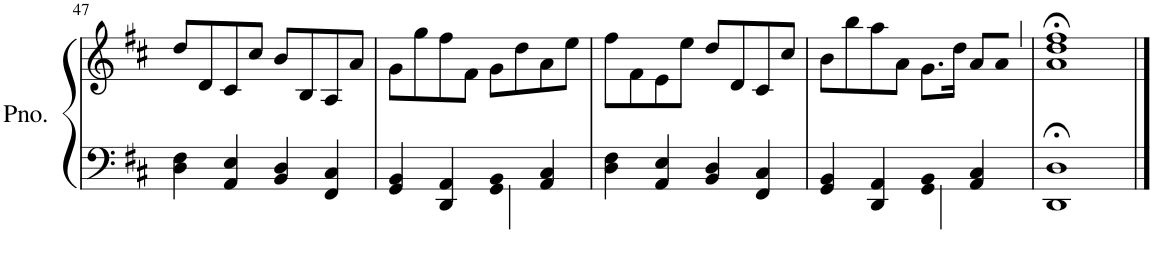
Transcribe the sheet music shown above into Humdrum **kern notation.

**kern	**kern
*part1	*part1
*staff2	*staff1
*I"Piano	*
*I'Pno.	*
!!LO:PB:g=z
*clefF4	*clefG2
*k[f#c#]	*k[f#c#]
*M4/4	*M4/4
=47	=47
4D\ 4F#\	8dd/L
.	8d/
4AA/ 4E/	8c#/
.	8cc#/J
4BB/ 4D/	8b/L
.	8B/
4FF#/ 4C#/	8A/
.	8a/J
=48	=48
4GG/ 4BB/	8g\L
.	8gg\
4DD/ 4AA/	8ff#\
.	8f#\J
4GG/ 4BB/	8g\L
.	8dd\
4AA/ 4C#/	8a\
.	8ee\J
=49	=49
4D\ 4F#\	8ff#\L
.	8f#\
4AA/ 4E/	8e\
.	8ee\J
4BB/ 4D/	8dd/L
.	8d/
4FF#/ 4C#/	8c#/
.	8cc#/J
=50	=50
4GG/ 4BB/	8b\L
.	8bb\
4DD/ 4AA/	8aa\
.	8a\J
4GG/ 4BB/	8.g\L
.	16dd\Jk
4AA/ 4C#/	8a/L
.	8a/J
=51	=51
1DD;< 1D;<	1a;< 1dd;< 1ff#;<
==	==
*-	*-
